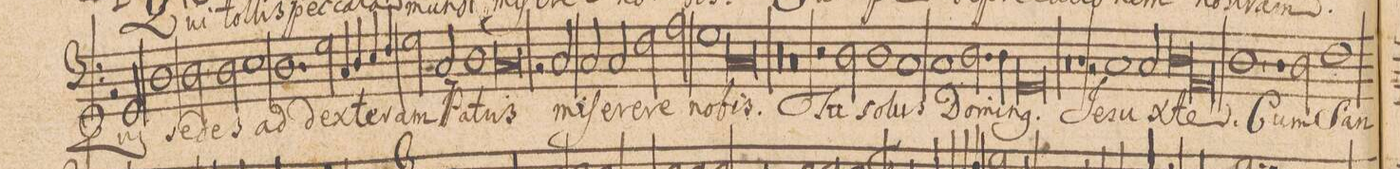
**kern	**text	**fba
*I"BASSVS.	*	*
*clefF4	*	*
*k[]	*	*
*met(c|)	*	*
*M2/1	*	*
2r	.	.
2GG/	Qui	.
1D\	se-	.
=83-	=83-	=83-
2D\	-des	.
2D\	ad	.
1E\	.	.
=84-	=84-	=84-
1.D\	dex-	.
2G\	-te-	.
=85-	=85-	=85-
4C/	.	.
4D/	.	.
4E/	.	.
4F/	.	.
2G\	.	.
2C/	-ram	.
=86-	=86-	=86-
1D\	Pa-	.
0C/	-tris	.
=87-	=87-	=87-
2r	.	.
2C/	mi-	.
=88-	=88-	=88-
2C/	-ſe-	.
2C/	-re-	.
2F\	.	.
2A\	-re	.
=89-	=89-	=89-
1G\	no-	.
0C/	-bis.	.
=90-	=90-	=90-
00r	.	.
=91-	=91-	=91-
=92-	=92-	=92-
0rD	.	.
=93-	=93-	=93-
2r	.	.
2D\	Tu	.
=94-	=94-	=94-
1D\	so-	.
1C/	-lus	.
=95-	=95-	=95-
1C/	Do-	.
2.D\	.	.
4D\	-mi-	.
=96-	=96-	=96-
0GG/	-n(us).	.
=97-	=97-	=97-
0rD	.	.
=98-	=98-	=98-
1rD	.	.
2rC	.	.
1C/	Je-	.
=99-	=99-	=99-
2C/	-su	.
*lig	*	*
1D\	x-	.
=100-	=100-	=100-
1AA/	.	.
*Xlig	*	*
1D\,<	-te.	.
=101-	=101-	=101-
2r	.	.
2D\	Cum	.
1F\	San-	.
=102-	=102-	=102-
*-	*-	*-
